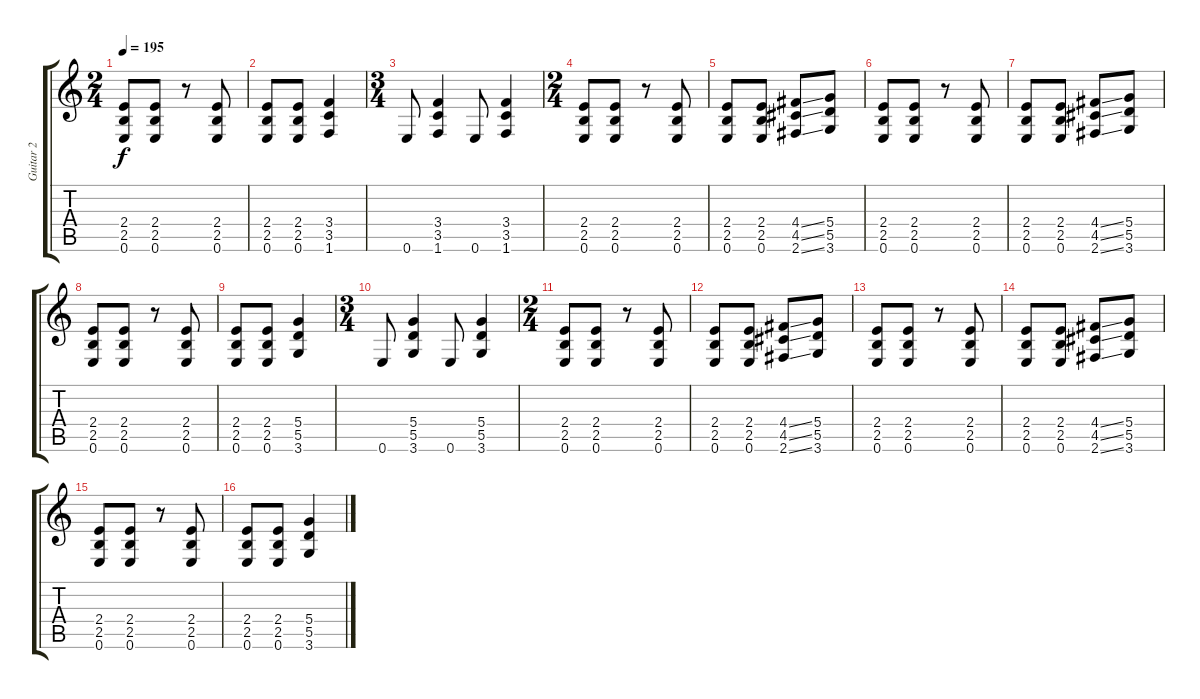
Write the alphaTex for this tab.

\track ("Guitar 2" "Guitar 2") {instrument distortionguitar}
\staff {score tabs}
\tuning (E4 B3 G3 D3 A2 E2) {hide}
\ts (2 4)
\tempo 195
\clef g2
\ks c
(2.4 2.5 0.6).8{dy f} (2.4 2.5 0.6).8 r.8 (2.4 2.5 0.6).8 |
(2.4 2.5 0.6).8 (2.4 2.5 0.6).8 (3.4 3.5 1.6).4 |
\ts (3 4)
0.6.8 (3.4 3.5 1.6).4 0.6.8 (3.4 3.5 1.6).4 |
\ts (2 4)
(2.4 2.5 0.6).8 (2.4 2.5 0.6).8 r.8 (2.4 2.5 0.6).8 |
(2.4 2.5 0.6).8 (2.4 2.5 0.6).8 (4.4{ss} 4.5{ss} 2.6{ss}).8 (5.4 5.5 3.6).8 |
(2.4 2.5 0.6).8 (2.4 2.5 0.6).8 r.8 (2.4 2.5 0.6).8 |
(2.4 2.5 0.6).8 (2.4 2.5 0.6).8 (4.4{ss} 4.5{ss} 2.6{ss}).8 (5.4 5.5 3.6).8 |
(2.4 2.5 0.6).8 (2.4 2.5 0.6).8 r.8 (2.4 2.5 0.6).8 |
(2.4 2.5 0.6).8 (2.4 2.5 0.6).8 (5.4 5.5 3.6).4 |
\ts (3 4)
0.6.8 (5.4 5.5 3.6).4 0.6.8 (5.4 5.5 3.6).4 |
\ts (2 4)
(2.4 2.5 0.6).8 (2.4 2.5 0.6).8 r.8 (2.4 2.5 0.6).8 |
(2.4 2.5 0.6).8 (2.4 2.5 0.6).8 (4.4{ss} 4.5{ss} 2.6{ss}).8 (5.4 5.5 3.6).8 |
(2.4 2.5 0.6).8 (2.4 2.5 0.6).8 r.8 (2.4 2.5 0.6).8 |
(2.4 2.5 0.6).8 (2.4 2.5 0.6).8 (4.4{ss} 4.5{ss} 2.6{ss}).8 (5.4 5.5 3.6).8 |
(2.4 2.5 0.6).8 (2.4 2.5 0.6).8 r.8 (2.4 2.5 0.6).8 |
(2.4 2.5 0.6).8 (2.4 2.5 0.6).8 (5.4 5.5 3.6).4
